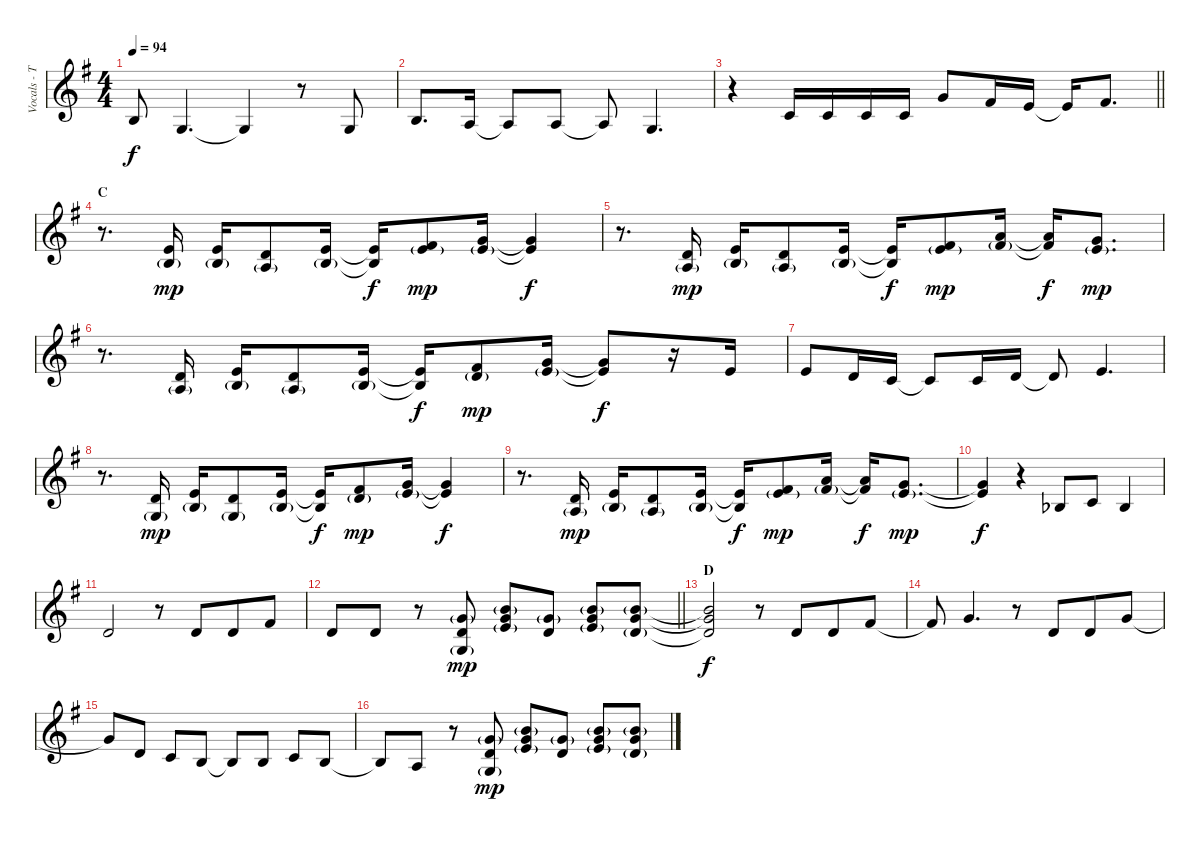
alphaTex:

\track ("Vocals - Takanori" "Vocals - T") {instrument lead6voice}
\staff {score}
\tuning (E4 B3 G3 D3 A2 E2) {hide}
\ts (4 4)
\tempo 94
\clef g2
\ks g
0.2{t}.8{dy f} 0.3.4{d} 0.3{t}.4 r.8 0.3.8 |
0.2.8{d} 2.3.16 2.3{t}.8 2.3.8 2.3{t}.8 0.3.4{d} |
\barLineRight lightlight
r.4 1.2.16 1.2.16 1.2.16 1.2.16 3.1.8 2.1.16 0.1.16 0.1{t}.16 2.1.8{d} |
\section ("" "C")
r.8{d} (0.1 4.3{g}).16{dy mp} (0.1 4.3{g}).16 (3.2 2.3{g}).8 (0.1 4.3{g}).16 (0.1{t} 4.3{t}).16{dy f} (2.1 5.2{g}).8{dy mp} (3.1 5.2{g}).16 (3.1{t} 5.2{t}).4{dy f} |
r.8{d} (3.2 2.3{g}).16{dy mp} (0.1 4.3{g}).16 (3.2 2.3{g}).8 (0.1 4.3{g}).16 (0.1{t} 4.3{t}).16{dy f} (2.1 5.2{g}).8{dy mp} (5.1 7.2{g}).16 (5.1{t} 7.2{t}).16{dy f} (3.1 5.2{g}).8{d dy mp} |
r.8{d} (3.2 2.3{g}).16 (0.1 4.3{g}).16 (3.2 2.3{g}).8 (0.1 4.3{g}).16 (0.1{t} 4.3{t}).16{dy f} (2.1 3.2{g}).8{dy mp} (3.1 5.2{g}).16 (3.1{t} 5.2{t}).8{dy f} r.16 0.1.16 |
0.1.8 3.2.16 1.2.16 1.2{t}.8 1.2.16 3.2.16 3.2{t}.8 0.1.4{d} |
r.8{d} (3.2 0.3{g}).16{dy mp} (0.1 4.3{g}).16 (3.2 0.3{g}).8 (0.1 4.3{g}).16 (0.1{t} 4.3{t}).16{dy f} (2.1 3.2{g}).8{dy mp} (3.1 5.2{g}).16 (3.1{t} 5.2{t}).4{dy f} |
r.8{d} (3.2 2.3{g}).16{dy mp} (0.1 4.3{g}).16 (3.2 2.3{g}).8 (0.1 4.3{g}).16 (0.1{t} 4.3{t}).16{dy f} (2.1 5.2{g}).8{dy mp} (5.1 7.2{g}).16 (5.1{t} 7.2{t}).16{dy f} (3.1 5.2{g}).8{d dy mp} |
(3.1{t} 5.2{t}).4{dy f} r.4 3.3{acc b}.8 1.2.8 3.3{acc b}.4 |
3.2.2 r.8 3.2.8{beam merge} 3.2.8 2.1.8 |
\barLineRight lightlight
3.2.8 3.2.8 r.8 (3.1{g} 3.2 0.3{g}).8{dy mp} (7.1{g} 8.2 9.3{g}).8 (3.1{g} 3.2).8 (7.1{g} 8.2 9.3{g}).8 (7.1{g} 8.2 7.3{g}).8 |
\section ("" "D")
(7.1{t} 8.2{t} 7.3{t}).2{dy f} r.8 3.2.8{beam merge} 3.2.8 2.1.8 |
2.1{t}.8 3.1.4{d} r.8 3.2.8{beam merge} 3.2.8 3.1.8 |
3.1{t}.8 3.2.8 1.2.8 0.2.8 0.2{t}.8 0.2.8 1.2.8 0.2.8 |
0.2{t}.8 2.3.8 r.8 (3.1{g} 3.2 0.3{g}).8{dy mp} (7.1{g} 8.2 9.3{g}).8 (3.1{g} 3.2).8 (7.1{g} 8.2 9.3{g}).8 (7.1{g} 8.2 7.3{g}).8
